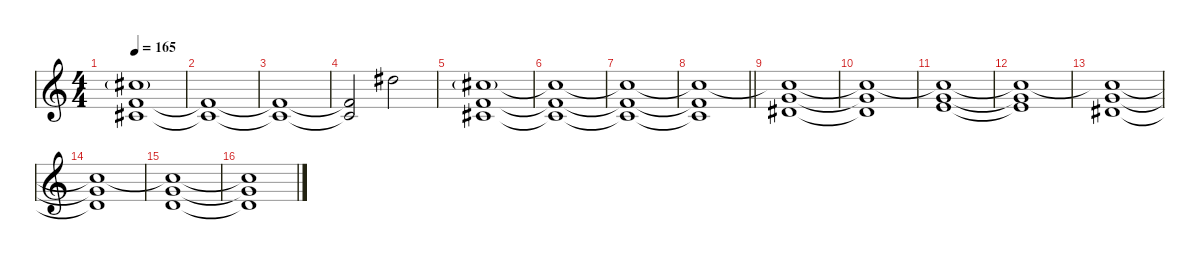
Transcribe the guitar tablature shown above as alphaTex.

\defaultSystemsLayout 4
\hideDynamics
\bracketExtendMode nobrackets
\singleTrackTrackNamePolicy hidden
\multiTrackTrackNamePolicy hidden
\firstSystemTrackNameMode fullname
\otherSystemsTrackNameOrientation horizontal
\track ("Devin Townsend (Synthetiser)" "vln.") {instrument stringensemble1}
\staff {score}
\tuning (E4 B3 G3 D3 A2 E2)
\ts (4 4)
\tempo 165
\clef g2
\ks c
(9.1{g acc #} 6.2 6.3{acc #}).1{dy f beam Up} |
(6.2{t} 6.3{t acc #}).1{beam Up} |
(6.2{t} 6.3{t acc #}).1{beam Up} |
(6.2{t} 6.3{t acc #}).2{beam Up} 11.1{acc #}.2{beam Down} |
(9.1{g acc #} 6.2 6.3{acc #}).1{beam Up} |
(9.1{t acc #} 6.2{t} 6.3{t acc #}).1{beam Up} |
(9.1{t acc #} 6.2{t} 6.3{t acc #}).1{beam Up} |
\barLineRight lightlight
(9.1{t acc #} 6.2{t} 6.3{t acc #}).1{beam Up} |
(8.2 8.3{acc #} 9.1{t acc #}).1{beam Up} |
(8.2{t} 8.3{t acc #} 9.1{t acc #}).1{beam Up} |
(8.2 9.3 9.1{t acc #}).1{beam Up} |
(8.2{t} 9.3{t} 9.1{t acc #}).1{beam Up} |
(8.2 8.3{acc #} 9.1{t acc #}).1{beam Up} |
(8.2{t} 8.3{t acc #} 9.1{t acc #}).1{beam Up} |
(8.2 7.3 9.1{t acc #}).1{beam Up} |
(8.2{t} 7.3{t} 9.1{t acc #}).1{beam Up}
